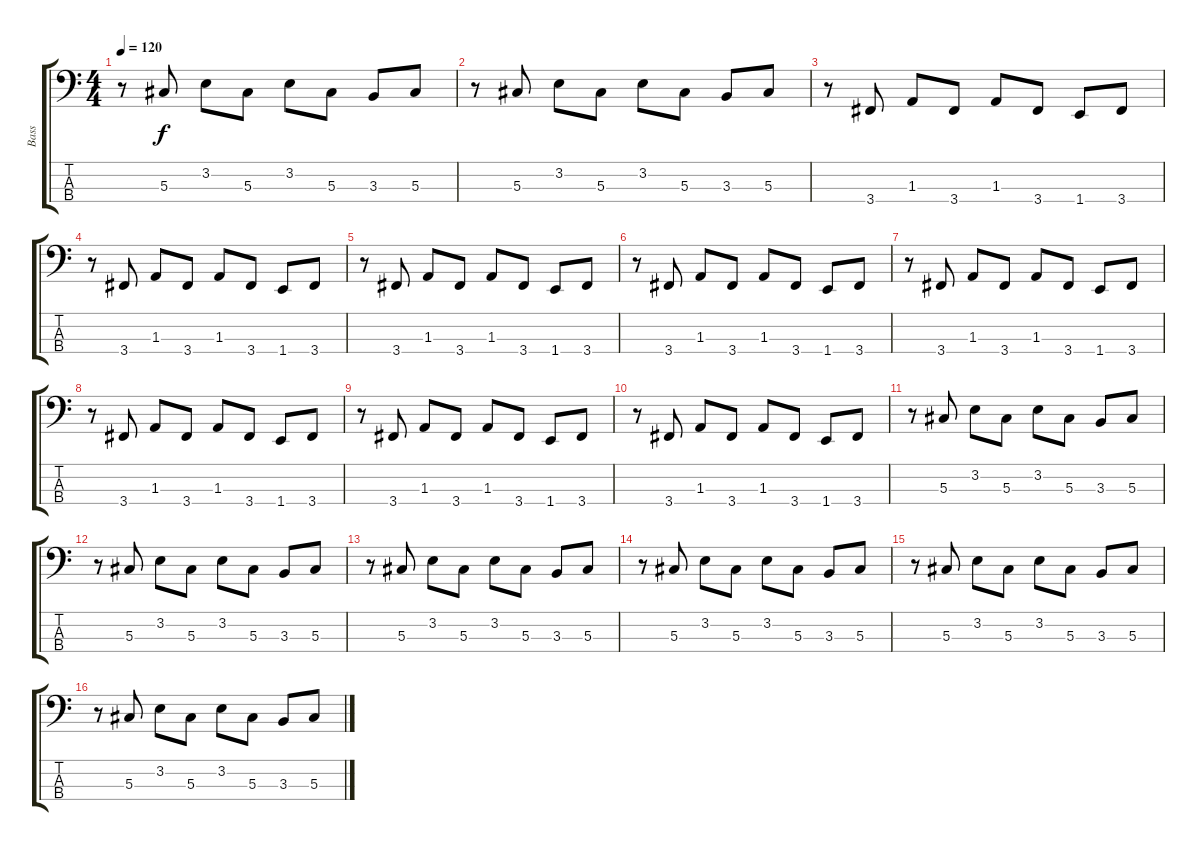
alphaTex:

\track ("Bass" "Bass") {instrument electricbassfinger}
\staff {score tabs}
\tuning (Gb2 Db2 Ab1 Eb1) {hide}
\ts (4 4)
\tempo 120
\clef f4
\ks c
r.8{dy f} 5.3.8 3.2.8 5.3.8 3.2.8 5.3.8 3.3.8 5.3.8 |
r.8 5.3.8 3.2.8 5.3.8 3.2.8 5.3.8 3.3.8 5.3.8 |
r.8 3.4.8 1.3.8 3.4.8 1.3.8 3.4.8 1.4.8 3.4.8 |
r.8 3.4.8 1.3.8 3.4.8 1.3.8 3.4.8 1.4.8 3.4.8 |
r.8 3.4.8 1.3.8 3.4.8 1.3.8 3.4.8 1.4.8 3.4.8 |
r.8 3.4.8 1.3.8 3.4.8 1.3.8 3.4.8 1.4.8 3.4.8 |
r.8 3.4.8 1.3.8 3.4.8 1.3.8 3.4.8 1.4.8 3.4.8 |
r.8 3.4.8 1.3.8 3.4.8 1.3.8 3.4.8 1.4.8 3.4.8 |
r.8 3.4.8 1.3.8 3.4.8 1.3.8 3.4.8 1.4.8 3.4.8 |
r.8 3.4.8 1.3.8 3.4.8 1.3.8 3.4.8 1.4.8 3.4.8 |
r.8 5.3.8 3.2.8 5.3.8 3.2.8 5.3.8 3.3.8 5.3.8 |
r.8 5.3.8 3.2.8 5.3.8 3.2.8 5.3.8 3.3.8 5.3.8 |
r.8 5.3.8 3.2.8 5.3.8 3.2.8 5.3.8 3.3.8 5.3.8 |
r.8 5.3.8 3.2.8 5.3.8 3.2.8 5.3.8 3.3.8 5.3.8 |
r.8 5.3.8 3.2.8 5.3.8 3.2.8 5.3.8 3.3.8 5.3.8 |
r.8 5.3.8 3.2.8 5.3.8 3.2.8 5.3.8 3.3.8 5.3.8
